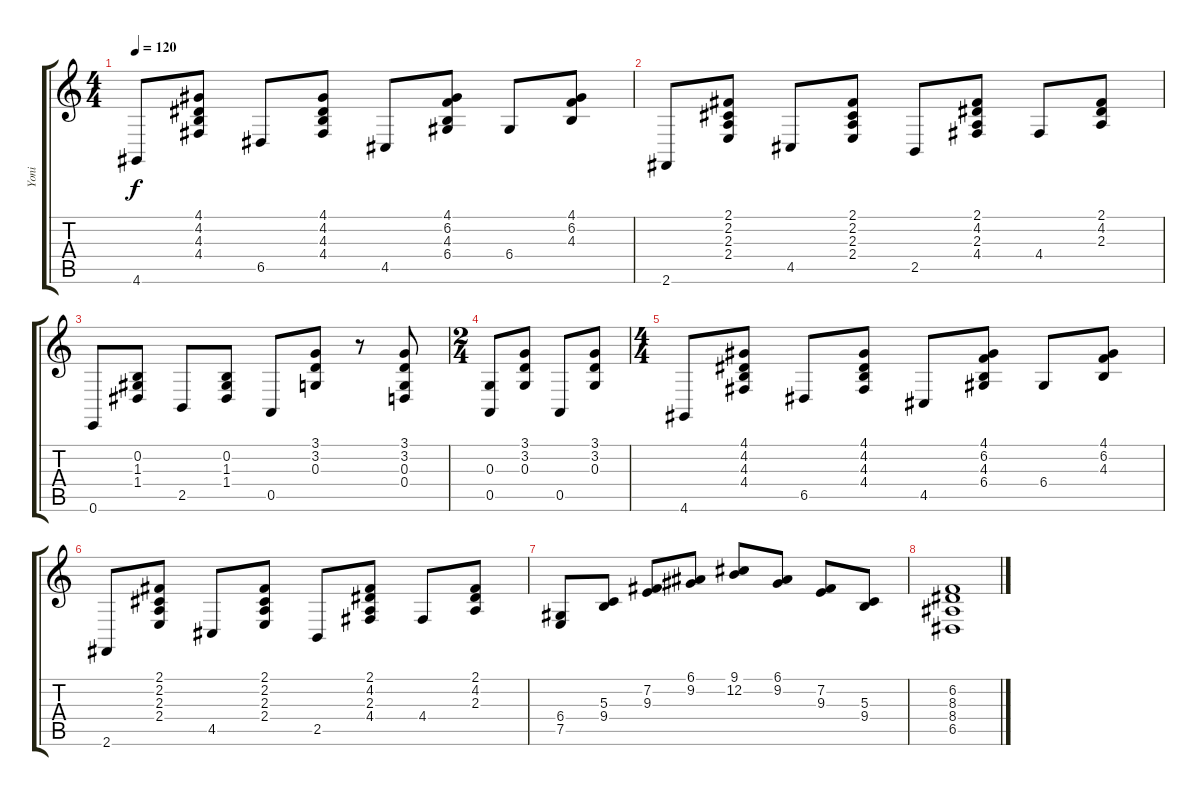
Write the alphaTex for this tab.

\track ("Yoni" "Yoni") {instrument acousticgrandpiano}
\staff {score tabs}
\tuning (E4 B3 G3 D3 A2 E2) {hide}
\ts (4 4)
\tempo 120
\clef g2
\ks c
4.6.8{dy f} (4.1 4.2 4.3 4.4).8 6.5.8 (4.1 4.2 4.3 4.4).8 4.5.8 (4.1 6.2 4.3 6.4).8 6.4.8 (4.1 6.2 4.3).8 |
2.6.8 (2.1 2.2 2.3 2.4).8 4.5.8 (2.1 2.2 2.3 2.4).8 2.5.8 (2.1 4.2 2.3 4.4).8 4.4.8 (2.1 4.2 2.3).8 |
0.6.8 (0.2 1.3 1.4).8 2.5.8 (0.2 1.3 1.4).8 0.5.8 (3.1 3.2 0.3).8 r.8 (3.1 3.2 0.3 0.4).8 |
\ts (2 4)
(0.3 0.5).8 (3.1 3.2 0.3).8 0.5.8 (3.1 3.2 0.3).8 |
\ts (4 4)
4.6.8 (4.1 4.2 4.3 4.4).8 6.5.8 (4.1 4.2 4.3 4.4).8 4.5.8 (4.1 6.2 4.3 6.4).8 6.4.8 (4.1 6.2 4.3).8 |
2.6.8 (2.1 2.2 2.3 2.4).8 4.5.8 (2.1 2.2 2.3 2.4).8 2.5.8 (2.1 4.2 2.3 4.4).8 4.4.8 (2.1 4.2 2.3).8 |
(6.4 7.5).8 (5.3 9.4).8 (7.2 9.3).8 (6.1 9.2).8 (9.1 12.2).8 (6.1 9.2).8 (7.2 9.3).8 (5.3 9.4).8 |
(6.2 8.3 8.4 6.5).1
